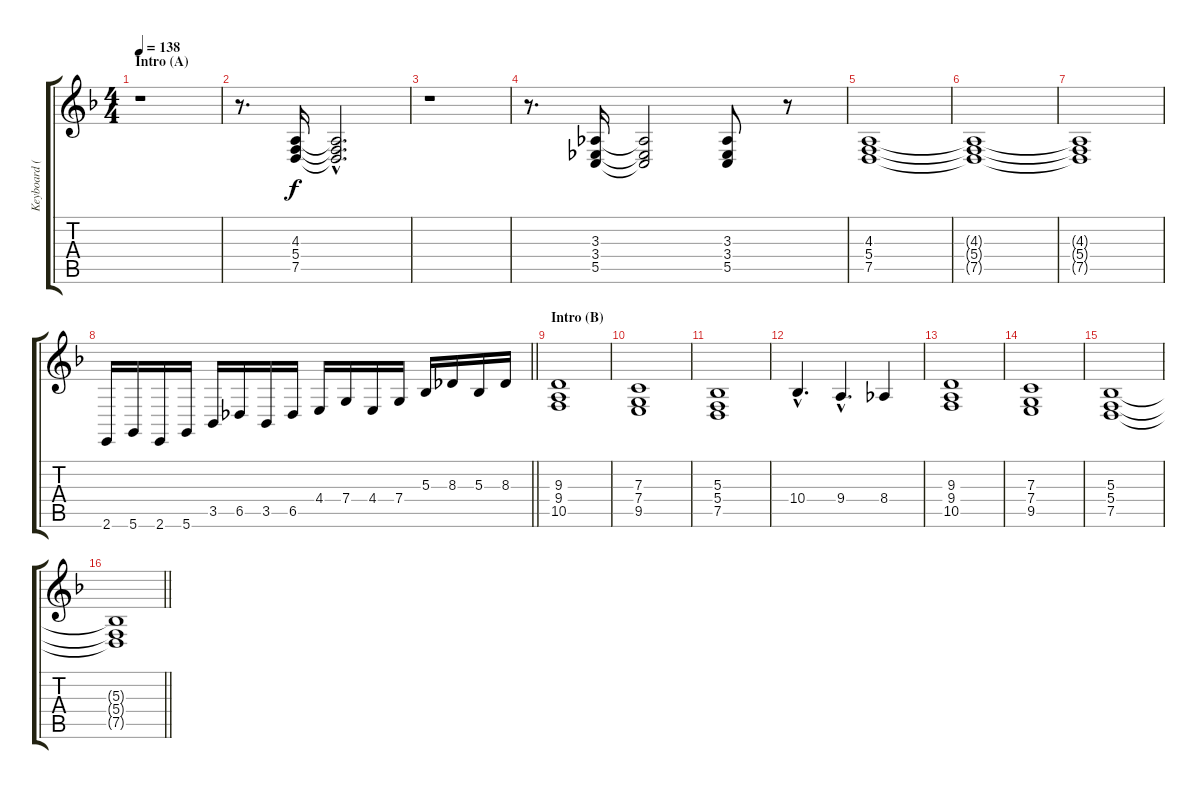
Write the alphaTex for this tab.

\track ("Keyboard (1)" "Keyboard (") {instrument choiraahs}
\staff {score tabs}
\tuning (D4 A3 F3 C3 G2 D2) {hide}
\ts (4 4)
\section ("" "Intro (A)")
\tempo 138
\clef g2
\ks dminor
r.1{dy f instrument choiraahs} |
r.8{d} (4.3 5.4 7.5).16 (4.3{hac t} 5.4{hac t} 7.5{hac t}).2{d} |
r.1 |
r.8{d} (3.3 3.4 5.5).16 (3.3{t} 3.4{t} 5.5{t}).2 (3.3 3.4 5.5).8 r.8 |
(4.3 5.4 7.5).1 |
(4.3{t} 5.4{t} 7.5{t}).1 |
(4.3{t} 5.4{t} 7.5{t}).1 |
\barLineRight lightlight
2.6.16 5.6.16 2.6.16 5.6.16 3.5.16 6.5.16 3.5.16 6.5.16 4.4.16 7.4.16 4.4.16 7.4.16 5.3.16 8.3.16 5.3.16 8.3.16 |
\section ("" "Intro (B)")
(9.3 9.4 10.5).1 |
(7.3 7.4 9.5).1 |
(5.3 5.4 7.5).1 |
10.4{hac}.4{d} 9.4{hac}.4{d} 8.4.4 |
(9.3 9.4 10.5).1 |
(7.3 7.4 9.5).1 |
(5.3 5.4 7.5).1 |
\barLineRight lightlight
(5.3{t} 5.4{t} 7.5{t}).1
